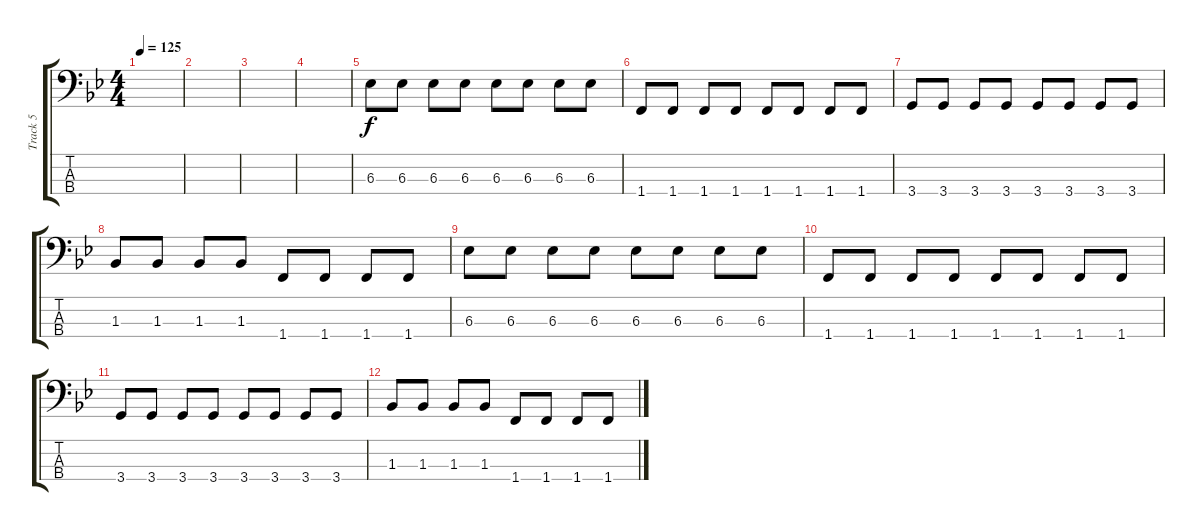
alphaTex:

\track ("Track 5" "Track 5") {instrument electricbassfinger}
\staff {score tabs}
\tuning (G2 D2 A1 E1) {hide}
\ts (4 4)
\tempo 125
\clef f4
\ks bb
|
|
|
|
6.3.8 6.3.8 6.3.8 6.3.8 6.3.8 6.3.8 6.3.8 6.3.8 |
1.4.8 1.4.8 1.4.8 1.4.8 1.4.8 1.4.8 1.4.8 1.4.8 |
3.4.8 3.4.8 3.4.8 3.4.8 3.4.8 3.4.8 3.4.8 3.4.8 |
1.3.8 1.3.8 1.3.8 1.3.8 1.4.8 1.4.8 1.4.8 1.4.8 |
6.3.8 6.3.8 6.3.8 6.3.8 6.3.8 6.3.8 6.3.8 6.3.8 |
1.4.8 1.4.8 1.4.8 1.4.8 1.4.8 1.4.8 1.4.8 1.4.8 |
3.4.8 3.4.8 3.4.8 3.4.8 3.4.8 3.4.8 3.4.8 3.4.8 |
1.3.8 1.3.8 1.3.8 1.3.8 1.4.8 1.4.8 1.4.8 1.4.8
